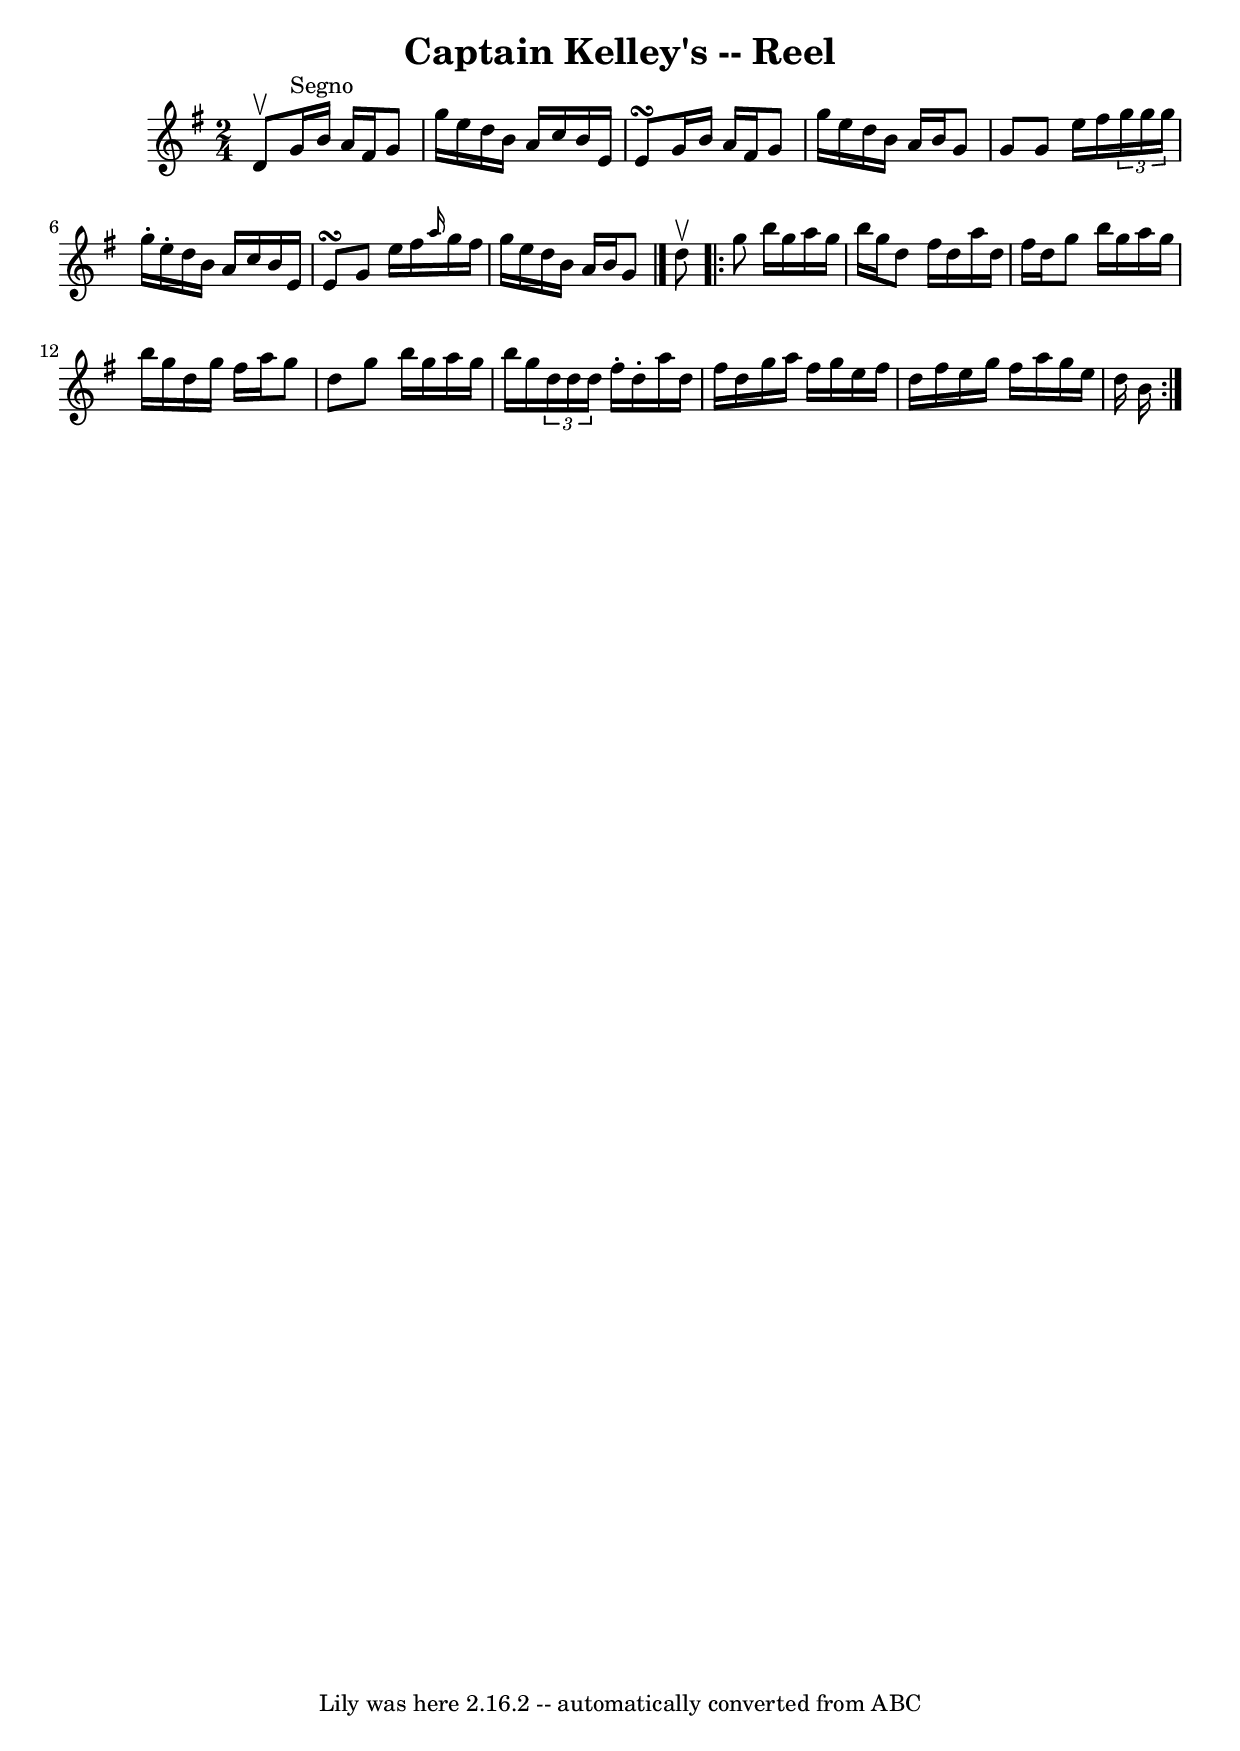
\version "2.16.2"
\include "Mammoth.ily"
\header {
  %% book = "Ryan's Mammoth Collection"
  crossRefNumber = "1"
  footnotes = "\\\\44"
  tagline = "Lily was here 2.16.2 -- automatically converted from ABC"
  title = "Captain Kelley's -- Reel"

}
voicedefault =  {


  \time 2/4 
  \key g \major
  d'8^\upbow   |
  g'16^"Segno" b'16    
  a'16 fis'16 g'8 g''16 e''16    |
  d''16 b'16 a'16    
  c''16 b'16 e'16 e'8\turn    |
  g'16 b'16 a'16 fis'16  
  g'8 g''16 e''16    |
  d''16 b'16 a'16 b'16 g'8    
  g'8    |
  g'8 e''16 fis''16    \times 2/3 { g''16 g''16    
				    g''16  
				  } g''16-. e''16-.   |
  d''16 b'16 a'16 c''16    
  b'16 e'16 e'8\turn    |
  g'8 e''16 fis''16  \grace {    
    a''16  
  } g''16 fis''16 g''16 e''16    |
  d''16 b'16    
  a'16 b'16 g'8  \bar "|." d''8^\upbow |
  
  \repeat volta 2 {
    
    g''8 b''16 g''16 a''16 g''16 b''16 g''16    |
    d''8  
    fis''16 d''16 a''16 d''16 fis''16 d''16    |
    g''8    
    b''16 g''16 a''16 g''16 b''16 g''16    |
    d''16 g''16 
    fis''16 a''16 g''8 d''8    |
    g''8 b''16 g''16    
    a''16 g''16 b''16 g''16    |
    \times 2/3 { d''16 d''16    
		 d''16  
	       } fis''16-. d''16-. a''16 d''16 fis''16 d''16     |
    g''16 a''16 fis''16 g''16 e''16 fis''16 d''16    
    fis''16    |
    e''16 g''16 fis''16 a''16 g''16 e''16    
    d''16 b'16      
  }   

}

\score{
  <<

    \context Staff="default"
    {
      \voicedefault 
      
    }

  >>
  \layout {
    
  }
  \midi {
  }

}
